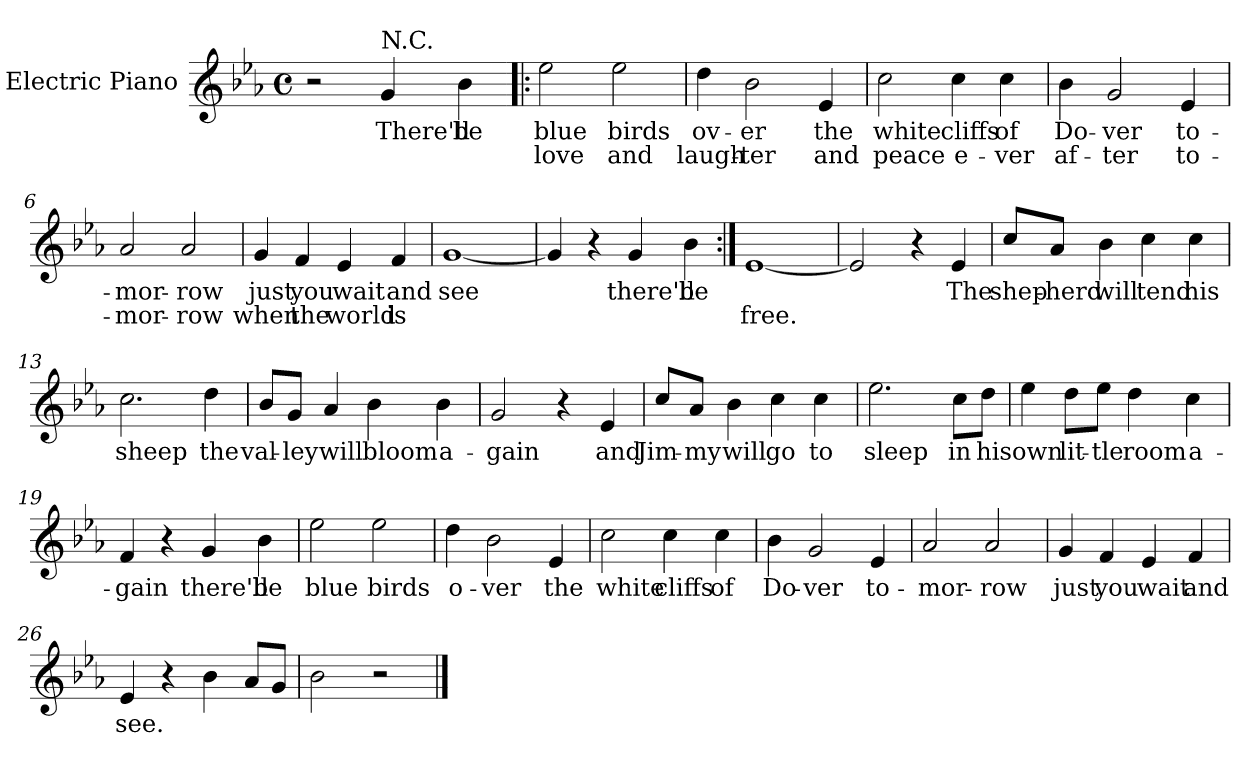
**kern	**text	**text
*part1	*part1	*part1
*staff1	*staff1	*staff1
*I"Electric Piano	*	*
*I'E.Pno	*	*
*clefG2	*	*
*k[b-e-a-]	*	*
*E-:	*	*
*M4/4	*	*
*met(c)	*	*
=1	=1	=1
2r	.	.
!LO:TX:a:t=N.C.	!	!
4g/	There'll	.
4b-\	be	.
=2!|:	=2!|:	=2!|:
2ee-\	blue	love
2ee-\	birds	and
=3	=3	=3
4dd\	ov-	laugh-
2b-\	-er	-ter
4e-/	the	and
=4	=4	=4
2cc\	white	peace
4cc\	cliffs	e-
4cc\	of	-ver
!!LO:LB:g=z
=5	=5	=5
4b-\	Do-	af-
2g/	-ver	-ter
4e-/	to-	to-
=6	=6	=6
2a-/	-mor-	-mor-
2a-/	-row	-row
=7	=7	=7
4g/	just	when
4f/	you	the
4e-/	wait	world
4f/	and	is
=8	=8	=8
[1g	see	.
=9	=9	=9
4g/]	.	.
4r	.	.
4g/	there'll	.
4b-\	be	.
=10:|!	=10:|!	=10:|!
[1e-	.	free.
!!LO:LB:g=z
=11	=11	=11
2e-/]	.	.
4r	.	.
4e-/	The	.
=12	=12	=12
8cc/L	shep-	.
8a-/J	-herd	.
4b-\	will	.
4cc\	tend	.
4cc\	his	.
=13	=13	=13
2.cc\	sheep	.
4dd\	the	.
=14	=14	=14
8b-/L	val-	.
8g/J	-ley	.
4a-/	will	.
4b-\	bloom	.
4b-\	a-	.
!!LO:LB:g=z
=15	=15	=15
2g/	-gain	.
4r	.	.
4e-/	and	.
=16	=16	=16
8cc/L	Jim-	.
8a-/J	-my	.
4b-\	will	.
4cc\	go	.
4cc\	to	.
=17	=17	=17
2.ee-\	sleep	.
8cc\L	in	.
8dd\J	his	.
=18	=18	=18
4ee-\	own	.
8dd\L	lit-	.
8ee-\J	-tle	.
4dd\	room	.
4cc\	a-	.
!!LO:LB:g=z
=19	=19	=19
4f/	-gain	.
4r	.	.
4g/	there'll	.
4b-\	be	.
=20	=20	=20
2ee-\	blue	.
2ee-\	birds	.
=21	=21	=21
4dd\	o-	.
2b-\	-ver	.
4e-/	the	.
=22	=22	=22
2cc\	white	.
4cc\	cliffs	.
4cc\	of	.
=23	=23	=23
4b-\	Do-	.
2g/	-ver	.
4e-/	to-	.
!!LO:LB:g=z
=24	=24	=24
2a-/	-mor-	.
2a-/	-row	.
=25	=25	=25
4g/	just	.
4f/	you	.
4e-/	wait	.
4f/	and	.
=26	=26	=26
4e-/	see.	.
4r	.	.
4b-\	.	.
8a-/L	.	.
8g/J	.	.
=27	=27	=27
2b-\	.	.
2r	.	.
==	==	==
*-	*-	*-
